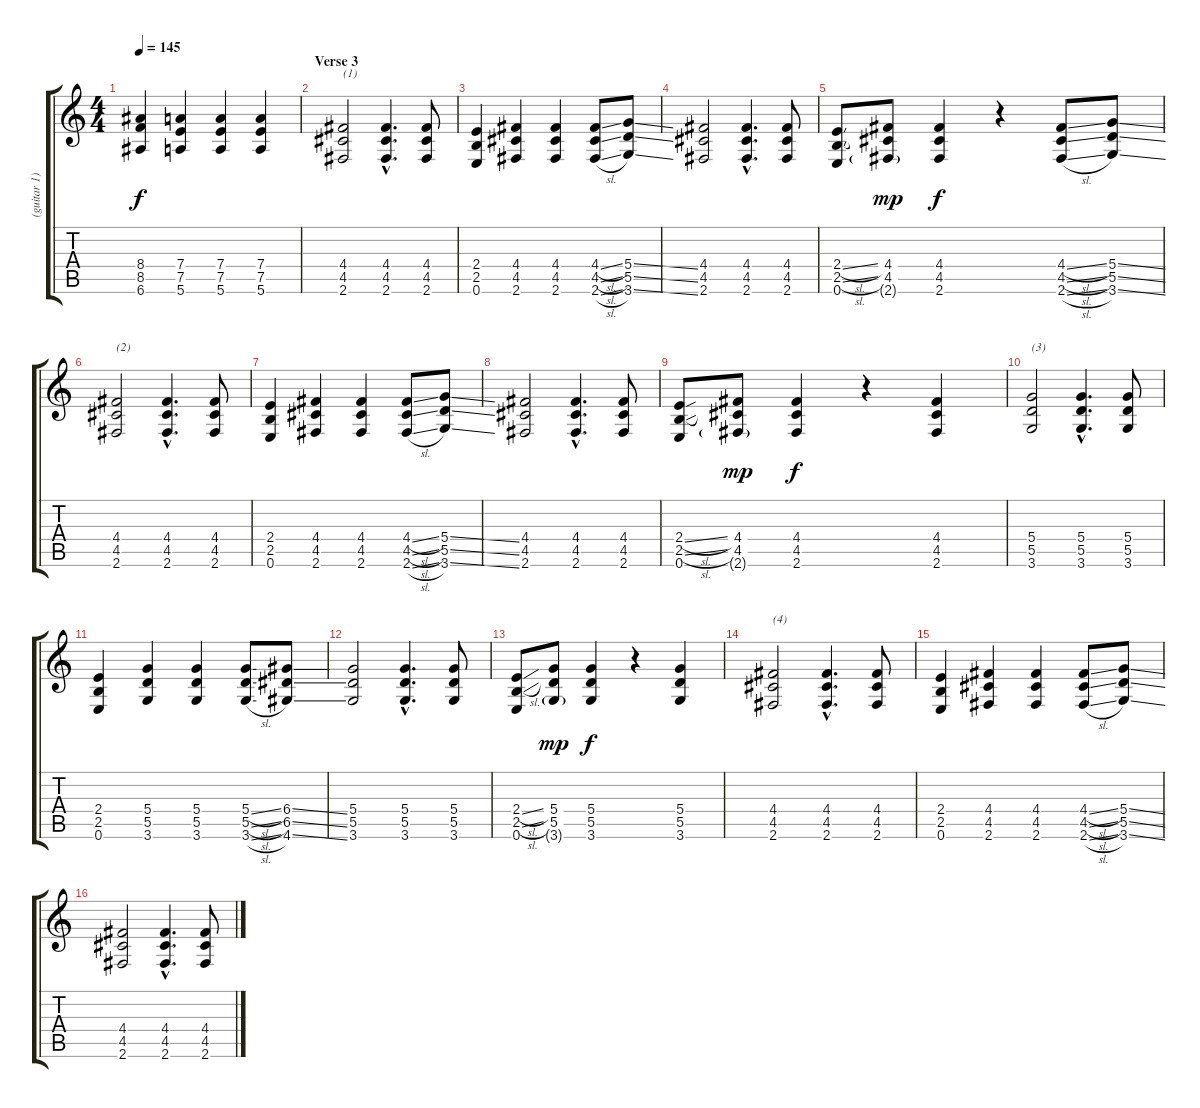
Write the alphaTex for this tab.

\track ("(guitar 1)" "(guitar 1)") {instrument overdrivenguitar}
\staff {score tabs}
\tuning (E4 B3 G3 D3 A2 E2) {hide}
\ts (4 4)
\tempo 145
\clef g2
\ks c
(8.4 8.5 6.6).4{dy f} (7.4 7.5 5.6).4 (7.4 7.5 5.6).4 (7.4 7.5 5.6).4 |
\section ("" "Verse 3")
(4.4 4.5 2.6).2{txt "(1)"} (4.4{hac} 4.5{hac} 2.6{hac}).4{d} (4.4 4.5 2.6).8 |
(2.4 2.5 0.6).4 (4.4 4.5 2.6).4 (4.4 4.5 2.6).4 (4.4{sl} 4.5{sl} 2.6{sl}).8 (5.4{ss} 5.5{ss} 3.6{ss}).8 |
(4.4 4.5 2.6).2 (4.4{hac} 4.5{hac} 2.6{hac}).4{d} (4.4 4.5 2.6).8 |
(2.4{sl} 2.5{sl} 0.6).8 (4.4 4.5 2.6{g}).8{dy mp} (4.4 4.5 2.6).4{dy f} r.4 (4.4{sl} 4.5{sl} 2.6{sl}).8 (5.4{ss} 5.5{ss} 3.6{ss}).8 |
(4.4 4.5 2.6).2{txt "(2)"} (4.4{hac} 4.5{hac} 2.6{hac}).4{d} (4.4 4.5 2.6).8 |
(2.4 2.5 0.6).4 (4.4 4.5 2.6).4 (4.4 4.5 2.6).4 (4.4{sl} 4.5{sl} 2.6{sl}).8 (5.4{ss} 5.5{ss} 3.6{ss}).8 |
(4.4 4.5 2.6).2 (4.4{hac} 4.5{hac} 2.6{hac}).4{d} (4.4 4.5 2.6).8 |
(2.4{sl} 2.5{sl} 0.6).8 (4.4 4.5 2.6{g}).8{dy mp} (4.4 4.5 2.6).4{dy f} r.4 (4.4 4.5 2.6).4 |
(5.4 5.5 3.6).2{txt "(3)"} (5.4{hac} 5.5{hac} 3.6{hac}).4{d} (5.4 5.5 3.6).8 |
(2.4 2.5 0.6).4 (5.4 5.5 3.6).4 (5.4 5.5 3.6).4 (5.4{sl} 5.5{sl} 3.6{sl}).8 (6.4{ss} 6.5{ss} 4.6{ss}).8 |
(5.4 5.5 3.6).2 (5.4{hac} 5.5{hac} 3.6{hac}).4{d} (5.4 5.5 3.6).8 |
(2.4{sl} 2.5{sl} 0.6).8 (5.4 5.5 3.6{g}).8{dy mp} (5.4 5.5 3.6).4{dy f} r.4 (5.4 5.5 3.6).4 |
(4.4 4.5 2.6).2{txt "(4)"} (4.4{hac} 4.5{hac} 2.6{hac}).4{d} (4.4 4.5 2.6).8 |
(2.4 2.5 0.6).4 (4.4 4.5 2.6).4 (4.4 4.5 2.6).4 (4.4{sl} 4.5{sl} 2.6{sl}).8 (5.4{ss} 5.5{ss} 3.6{ss}).8 |
(4.4 4.5 2.6).2 (4.4{hac} 4.5{hac} 2.6{hac}).4{d} (4.4 4.5 2.6).8
